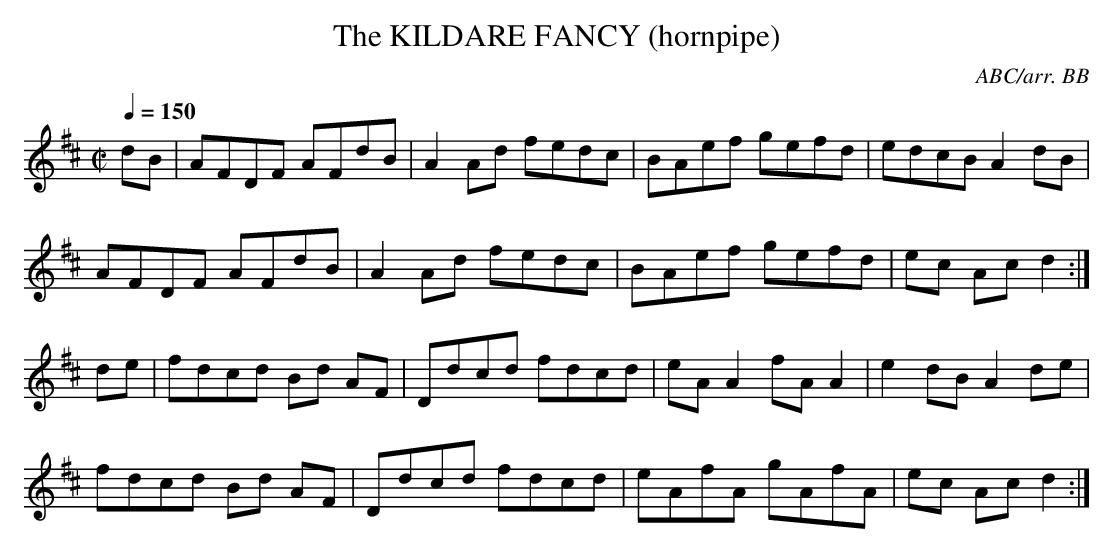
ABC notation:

X:1
T:KILDARE FANCY (hornpipe), The
C:ABC/arr. BB
Q:1/4=150
L:1/8
M:C|
K:D
dB|AFDF AFdB|A2Ad fedc|BAef gefd|edcB A2 dB|
AFDF AFdB|A2Ad fedc|BAef gefd|ec Ac d2:|
de|fdcd Bd AF|Ddcd fdcd|eAA2 fAA2|e2dB A2de|
fdcd Bd AF|Ddcd fdcd|eAfA gAfA|ec Ac d2:|
